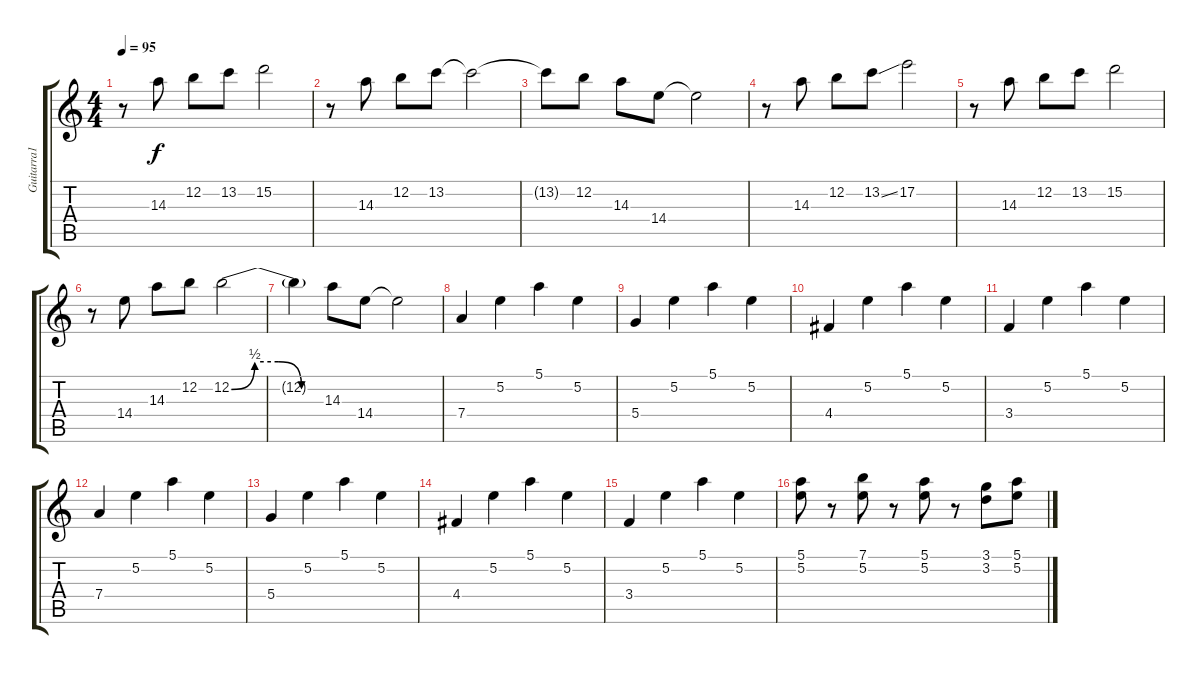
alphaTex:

\track ("Guitarra1 (Robe)" "Guitarra1 ") {instrument distortionguitar}
\staff {score tabs}
\tuning (E4 B3 G3 D3 A2 E2) {hide}
\ts (4 4)
\tempo 95
\clef g2
\ks c
r.8{dy f} 14.3.8 12.2.8 13.2.8 15.2.2 |
r.8 14.3.8 12.2.8 13.2.8 13.2{t}.2 |
13.2{t}.8 12.2.8 14.3.8 14.4.8 14.4{t}.2 |
r.8 14.3.8 12.2.8 13.2{ss}.8 17.2.2 |
r.8 14.3.8 12.2.8 13.2.8 15.2.2 |
r.8 14.4.8 14.3.8 12.2.8 12.2{be (custom 0 0 15 2 30 2 45 0 60 0)}.2 |
12.2{t}.4 14.3.8 14.4.8 14.4{t}.2 |
7.4.4 5.2.4 5.1.4 5.2.4 |
5.4.4 5.2.4 5.1.4 5.2.4 |
4.4.4 5.2.4 5.1.4 5.2.4 |
3.4.4 5.2.4 5.1.4 5.2.4 |
7.4.4 5.2.4 5.1.4 5.2.4 |
5.4.4 5.2.4 5.1.4 5.2.4 |
4.4.4 5.2.4 5.1.4 5.2.4 |
3.4.4 5.2.4 5.1.4 5.2.4 |
(5.1 5.2).8 r.8 (7.1 5.2).8 r.8 (5.1 5.2).8 r.8 (3.1 3.2).8 (5.1 5.2).8
